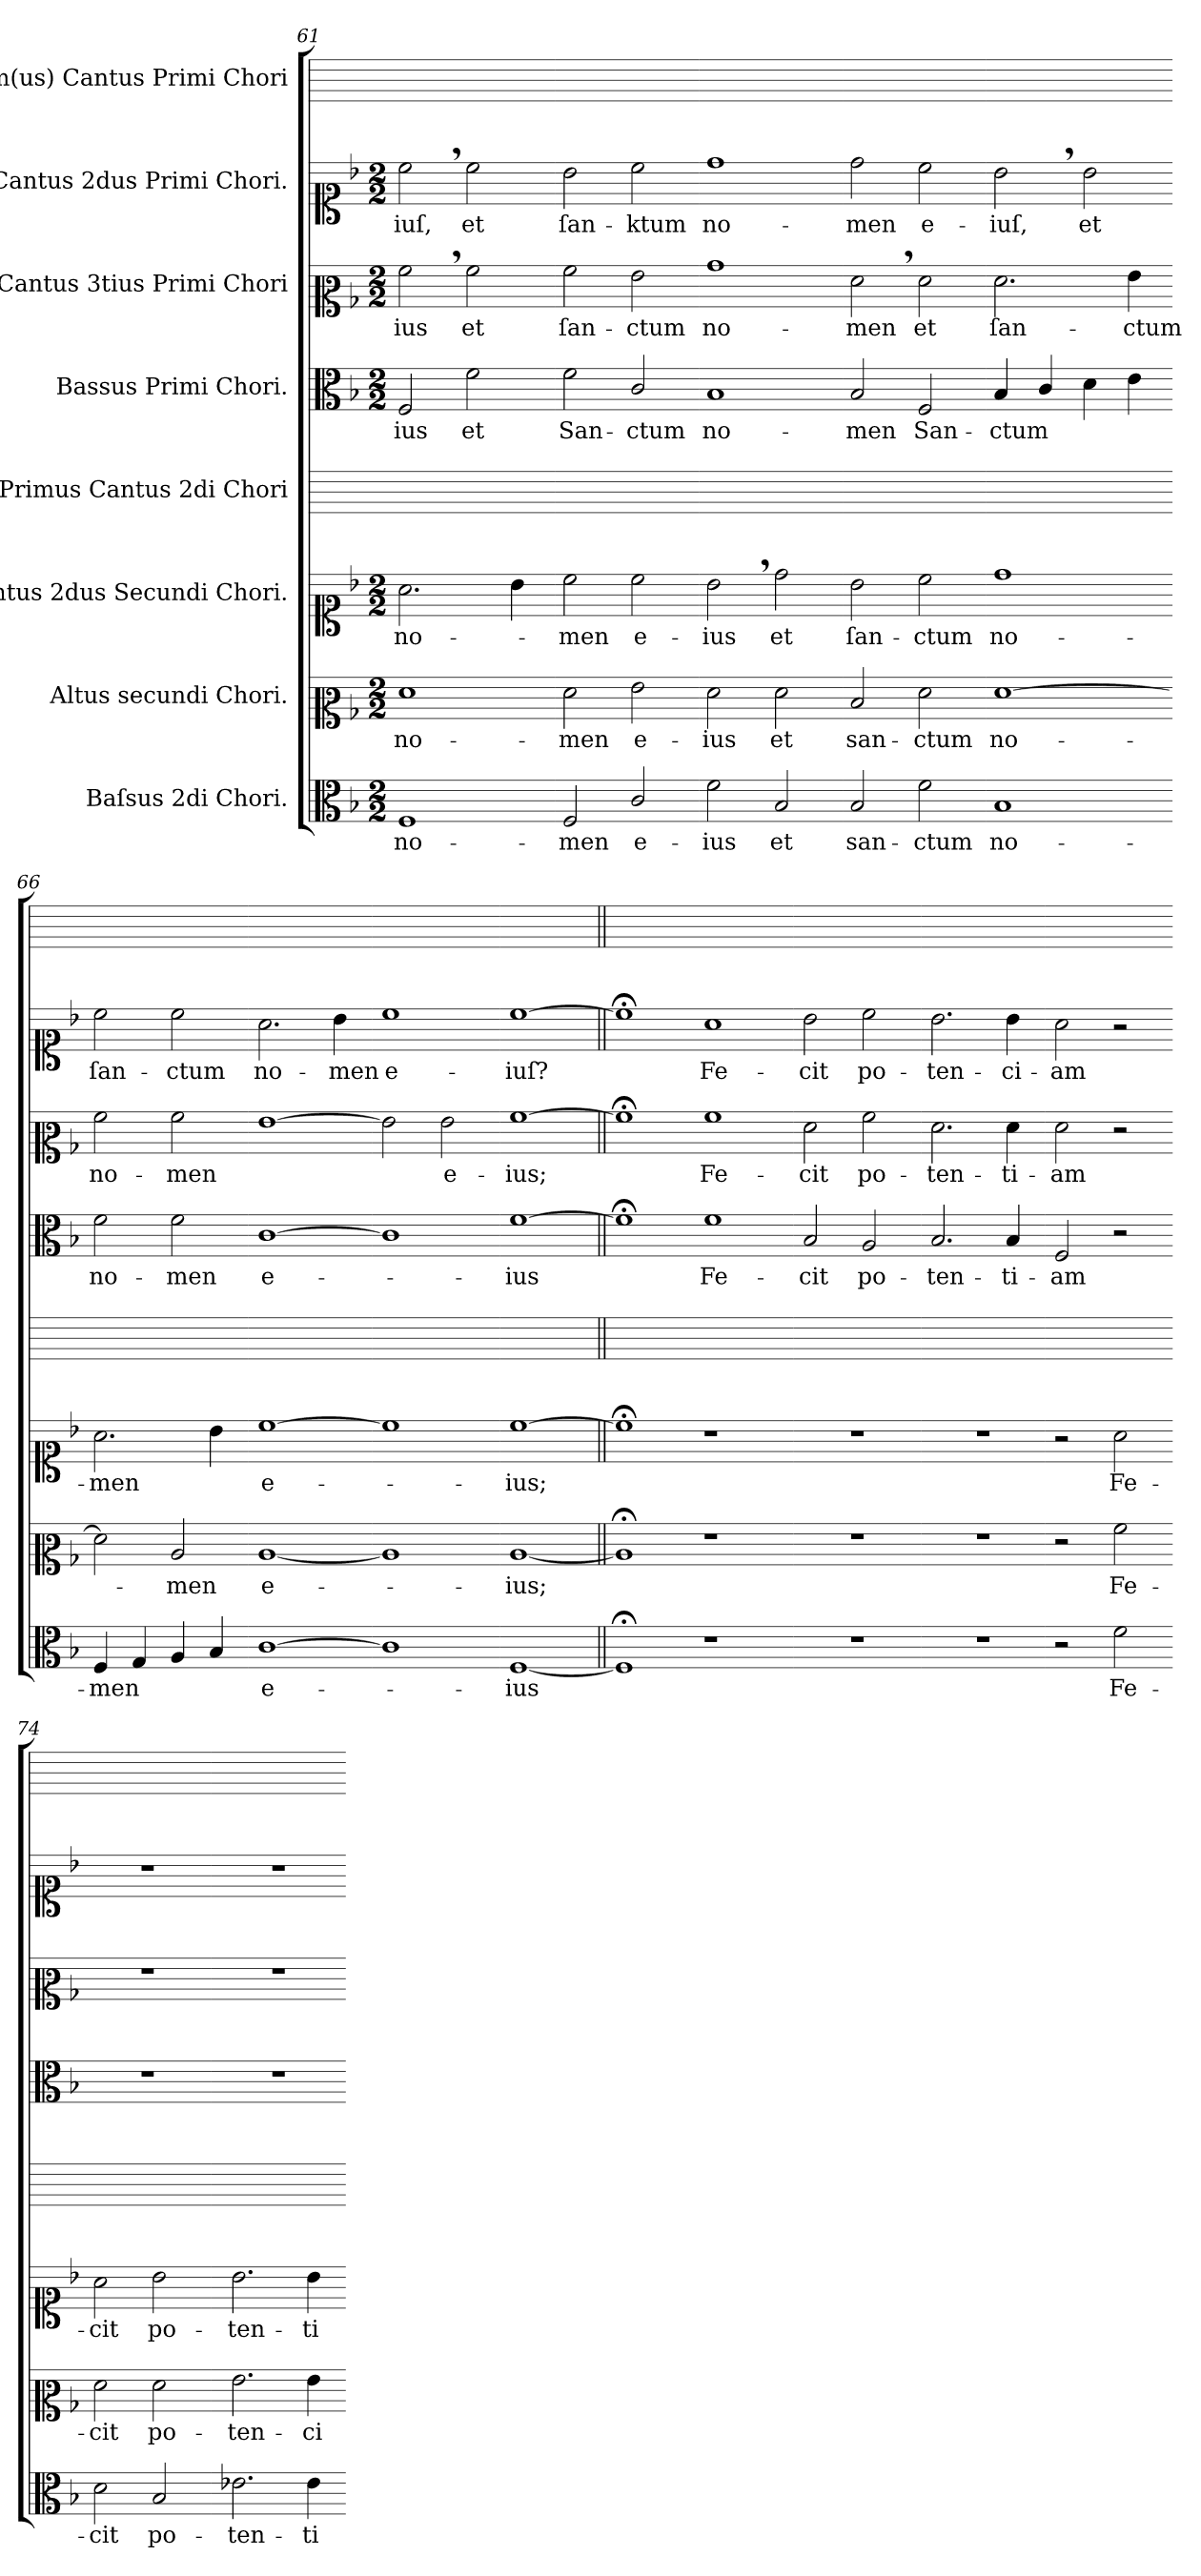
**kern	**text	**kern	**text	**kern	**text	**kern	**kern	**text	**kern	**text	**kern	**text	**kern
*part8	*part8	*part7	*part7	*part6	*part6	*part5	*part4	*part4	*part3	*part3	*part2	*part2	*part1
*staff8	*staff8	*staff7	*staff7	*staff6	*staff6	*staff5	*staff4	*staff4	*staff3	*staff3	*staff2	*staff2	*staff1
*I"Baſsus 2di Chori.	*	*I"Altus secundi Chori.	*	*I"Cantus 2dus Secundi Chori.	*	*I"Primus Cantus 2di Chori	*I"Bassus Primi Chori.	*	*I"Cantus 3tius Primi Chori	*	*I"Cantus 2dus Primi Chori.	*	*I"Im(us) Cantus Primi Chori
*clefC3	*	*clefC2	*	*clefC1	*	*	*clefC3	*	*clefC2	*	*clefC1	*	*
*k[b-]	*	*k[b-]	*	*k[b-]	*	*	*k[b-]	*	*k[b-]	*	*k[b-]	*	*
*F:	*	*F:	*	*F:	*	*	*F:	*	*F:	*	*F:	*	*
*M2/2	*	*M2/2	*	*M2/2	*	*	*M2/2	*	*M2/2	*	*M2/2	*	*
=61	=61	=61	=61	=61	=61	=61	=61	=61	=61	=61	=61	=61	=61
1F	no-	1f	no-	2.a\	no-	1ryy	2F/	-ius	2a,>\	-ius	2cc,>\	iuſ,	1ryy
.	.	.	.	.	.	.	2f\	et	2a\	et	2cc\	et	.
.	.	.	.	4b-\	.	.	.	.	.	.	.	.	.
=62-	=62-	=62-	=62-	=62-	=62-	=62-	=62-	=62-	=62-	=62-	=62-	=62-	=62-
2F/	-men	2f\	-men	2cc\	-men	1ryy	2f\	San-	2a\	ſan-	2b-\	ſan-	1ryy
2c/	e-	2g\	e-	2cc\	e-	.	2c/	-ctum	2g\	-ctum	2cc\	-ktum	.
=63-	=63-	=63-	=63-	=63-	=63-	=63-	=63-	=63-	=63-	=63-	=63-	=63-	=63-
2f\	-ius	2f\	-ius	2b-,>\	-ius	1ryy	1B-	no-	1b-	no-	1dd	no-	1ryy
2B-/	et	2f\	et	2dd\	et	.	.	.	.	.	.	.	.
=64-	=64-	=64-	=64-	=64-	=64-	=64-	=64-	=64-	=64-	=64-	=64-	=64-	=64-
2B-/	san-	2d/	san-	2b-\	ſan-	1ryy	2B-/	-men	2f,>\	-men	2dd\	-men	1ryy
2f\	-ctum	2f\	-ctum	2cc\	-ctum	.	2F/	San-	2f\	et	2cc\	e-	.
=65-	=65-	=65-	=65-	=65-	=65-	=65-	=65-	=65-	=65-	=65-	=65-	=65-	=65-
1B-	no-	[1f	no-	1dd	no-	1ryy	4B-/	-ctum	2.f\	ſan-	2b-,>\	iuſ,	1ryy
.	.	.	.	.	.	.	4c/	.	.	.	.	.	.
.	.	.	.	.	.	.	4d\	.	.	.	2b-\	et	.
.	.	.	.	.	.	.	4e\	.	4g\	-ctum	.	.	.
=66-	=66-	=66-	=66-	=66-	=66-	=66-	=66-	=66-	=66-	=66-	=66-	=66-	=66-
4F/	-men	2f]	.	2.a\	-men	1ryy	2f\	no-	2a\	no-	2cc\	ſan-	1ryy
4G/	.	.	.	.	.	.	.	.	.	.	.	.	.
4A/	.	2c/	-men	.	.	.	2f\	-men	2a\	-men	2cc\	-ctum	.
4B-/	.	.	.	4b-\	.	.	.	.	.	.	.	.	.
=67-	=67-	=67-	=67-	=67-	=67-	=67-	=67-	=67-	=67-	=67-	=67-	=67-	=67-
[1c	e-	[1c	e-	[1cc	e-	1ryy	[1c	e-	[1g	.	2.a\	no-	1ryy
.	.	.	.	.	.	.	.	.	.	.	4b-\	-men	.
=68-	=68-	=68-	=68-	=68-	=68-	=68-	=68-	=68-	=68-	=68-	=68-	=68-	=68-
1c]	.	1c]	.	1cc]	.	1ryy	1c]	.	2g]	.	1cc	e-	1ryy
.	.	.	.	.	.	.	.	.	2g\	e-	.	.	.
=69-	=69-	=69-	=69-	=69-	=69-	=69-	=69-	=69-	=69-	=69-	=69-	=69-	=69-
[1F	-ius	[1c	-ius;	[1cc	-ius;	1ryy	[1f	-ius	[1a	-ius;	[1cc	iuſ?	1ryy
=70||	=70||	=70||	=70||	=70||	=70||	=70||	=70||	=70||	=70||	=70||	=70||	=70||	=70||
1F;<;]	.	1c;<;]	.	1cc;<;]	.	1ryy	1f;<;]	.	1a;<;]	.	1cc;]	.	1ryy
1r	.	1r	.	1r	.	1ryy	1f	Fe-	1a	Fe-	1a	Fe-	1ryy
=71-	=71-	=71-	=71-	=71-	=71-	=71-	=71-	=71-	=71-	=71-	=71-	=71-	=71-
1r	.	1r	.	1r	.	1ryy	2B-/	-cit	2f\	-cit	2b-\	-cit	1ryy
.	.	.	.	.	.	.	2A/	po-	2a\	po-	2cc\	po-	.
=72-	=72-	=72-	=72-	=72-	=72-	=72-	=72-	=72-	=72-	=72-	=72-	=72-	=72-
1r	.	1r	.	1r	.	1ryy	2.B-/	-ten-	2.f\	-ten-	2.b-\	-ten-	1ryy
.	.	.	.	.	.	.	4B-/	-ti-	4f\	-ti-	4b-\	-ci-	.
=73-	=73-	=73-	=73-	=73-	=73-	=73-	=73-	=73-	=73-	=73-	=73-	=73-	=73-
2r	.	2r	.	2r	.	1ryy	2F/	-am	2f\	-am	2a\	-am	1ryy
2f\	Fe-	2a\	Fe-	2a\	Fe-	.	2r	.	2r	.	2r	.	.
=74-	=74-	=74-	=74-	=74-	=74-	=74-	=74-	=74-	=74-	=74-	=74-	=74-	=74-
2d\	-cit	2f\	-cit	2a\	-cit	1ryy	1r	.	1r	.	1r	.	1ryy
2B-/	po-	2f\	po-	2b-\	po-	.	.	.	.	.	.	.	.
=75-	=75-	=75-	=75-	=75-	=75-	=75-	=75-	=75-	=75-	=75-	=75-	=75-	=75-
2.e-X\	-ten-	2.g\	-ten-	2.b-\	-ten-	1ryy	1r	.	1r	.	1r	.	1ryy
4e-\	-ti-	4g\	-ci-	4b-\	-ti-	.	.	.	.	.	.	.	.
=-	=-	=-	=-	=-	=-	=-	=-	=-	=-	=-	=-	=-	=-
*-	*-	*-	*-	*-	*-	*-	*-	*-	*-	*-	*-	*-	*-
